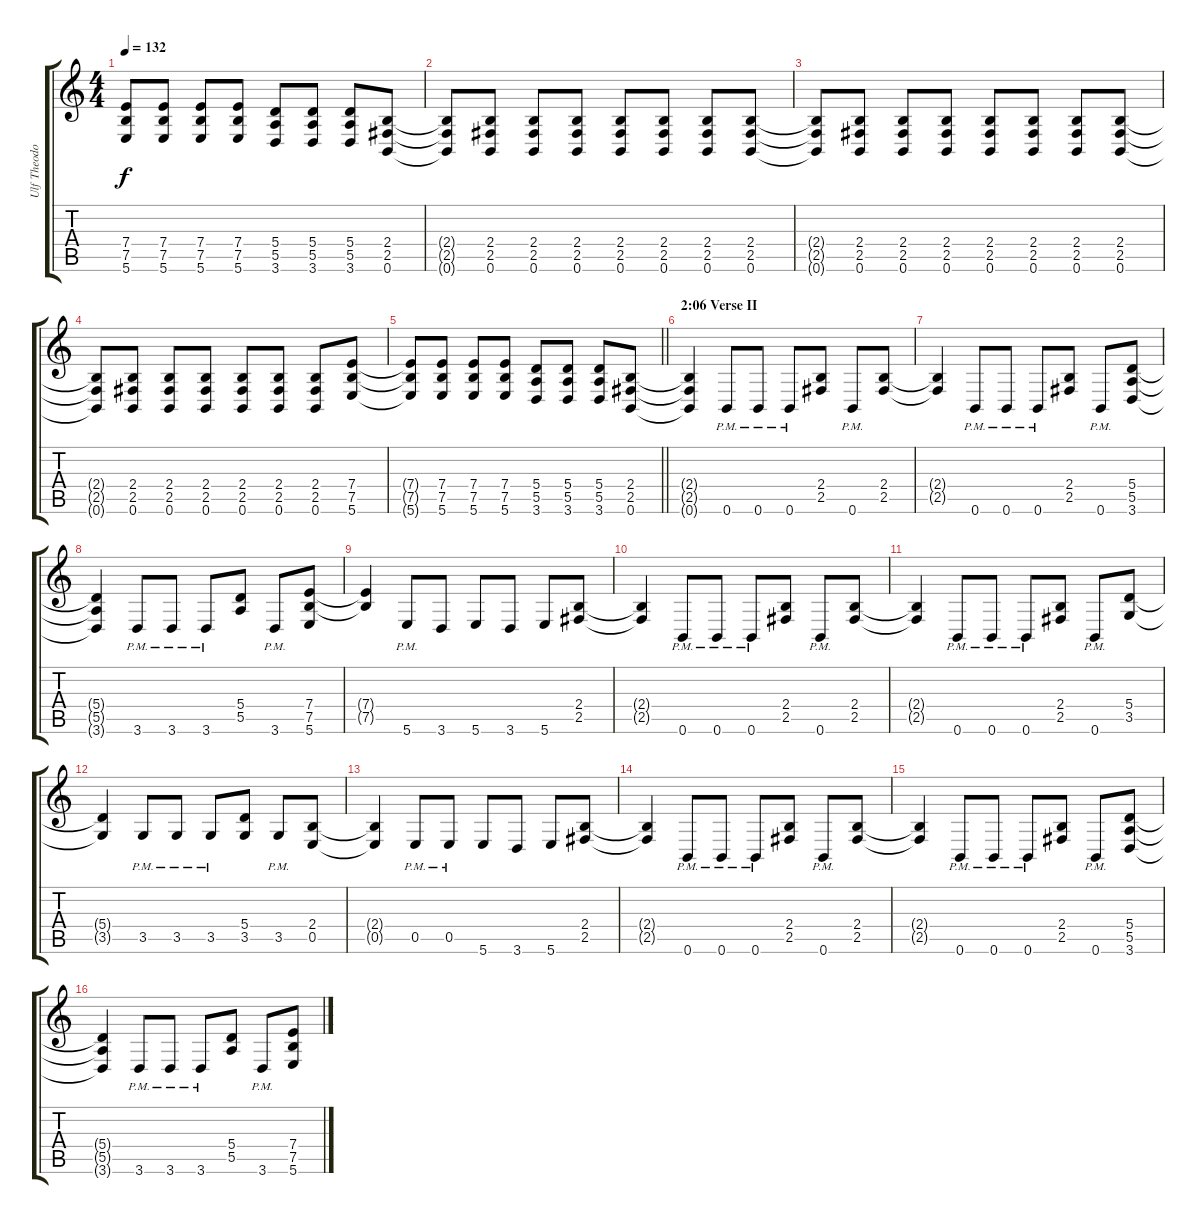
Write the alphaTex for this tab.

\track ("Ulf Theodor Schwadorf (Rhythm Guitar)" "Ulf Theodo") {instrument distortionguitar}
\staff {score tabs}
\tuning (B3 Gb3 D3 A2 E2 B1) {hide}
\ts (4 4)
\tempo 132
\clef g2
\ks c
(7.4{t} 7.5{t} 5.6{t}).8{dy f} (7.4 7.5 5.6).8 (7.4 7.5 5.6).8 (7.4 7.5 5.6).8 (5.4 5.5 3.6).8 (5.4 5.5 3.6).8 (5.4 5.5 3.6).8 (2.4 2.5 0.6).8 |
(2.4{t} 2.5{t} 0.6{t}).8 (2.4 2.5 0.6).8 (2.4 2.5 0.6).8 (2.4 2.5 0.6).8 (2.4 2.5 0.6).8 (2.4 2.5 0.6).8 (2.4 2.5 0.6).8 (2.4 2.5 0.6).8 |
(2.4{t} 2.5{t} 0.6{t}).8 (2.4 2.5 0.6).8 (2.4 2.5 0.6).8 (2.4 2.5 0.6).8 (2.4 2.5 0.6).8 (2.4 2.5 0.6).8 (2.4 2.5 0.6).8 (2.4 2.5 0.6).8 |
(2.4{t} 2.5{t} 0.6{t}).8 (2.4 2.5 0.6).8 (2.4 2.5 0.6).8 (2.4 2.5 0.6).8 (2.4 2.5 0.6).8 (2.4 2.5 0.6).8 (2.4 2.5 0.6).8 (7.4 7.5 5.6).8 |
\barLineRight lightlight
(7.4{t} 7.5{t} 5.6{t}).8 (7.4 7.5 5.6).8 (7.4 7.5 5.6).8 (7.4 7.5 5.6).8 (5.4 5.5 3.6).8 (5.4 5.5 3.6).8 (5.4 5.5 3.6).8 (2.4 2.5 0.6).8 |
\section ("" "2:06 Verse II")
(2.4{t} 2.5{t} 0.6{t}).4 0.6{pm}.8 0.6{pm}.8 0.6{pm}.8 (2.4 2.5).8 0.6{pm}.8 (2.4 2.5).8 |
(2.4{t} 2.5{t}).4 0.6{pm}.8 0.6{pm}.8 0.6{pm}.8 (2.4 2.5).8 0.6{pm}.8 (5.4 5.5 3.6).8 |
(5.4{t} 5.5{t} 3.6{t}).4 3.6{pm}.8 3.6{pm}.8 3.6{pm}.8 (5.4 5.5).8 3.6{pm}.8 (7.4 7.5 5.6).8 |
(7.4{t} 7.5{t}).4 5.6{pm}.8 3.6.8 5.6.8 3.6.8 5.6.8 (2.4 2.5).8 |
(2.4{t} 2.5{t}).4 0.6{pm}.8 0.6{pm}.8 0.6{pm}.8 (2.4 2.5).8 0.6{pm}.8 (2.4 2.5).8 |
(2.4{t} 2.5{t}).4 0.6{pm}.8 0.6{pm}.8 0.6{pm}.8 (2.4 2.5).8 0.6{pm}.8 (5.4 3.5).8 |
(5.4{t} 3.5{t}).4 3.5{pm}.8 3.5{pm}.8 3.5{pm}.8 (5.4 3.5).8 3.5{pm}.8 (2.4 0.5).8 |
(2.4{t} 0.5{t}).4 0.5{pm}.8 0.5{pm}.8 5.6.8 3.6.8 5.6.8 (2.4 2.5).8 |
(2.4{t} 2.5{t}).4 0.6{pm}.8 0.6{pm}.8 0.6{pm}.8 (2.4 2.5).8 0.6{pm}.8 (2.4 2.5).8 |
(2.4{t} 2.5{t}).4 0.6{pm}.8 0.6{pm}.8 0.6{pm}.8 (2.4 2.5).8 0.6{pm}.8 (5.4 5.5 3.6).8 |
(5.4{t} 5.5{t} 3.6{t}).4 3.6{pm}.8 3.6{pm}.8 3.6{pm}.8 (5.4 5.5).8 3.6{pm}.8 (7.4 7.5 5.6).8
